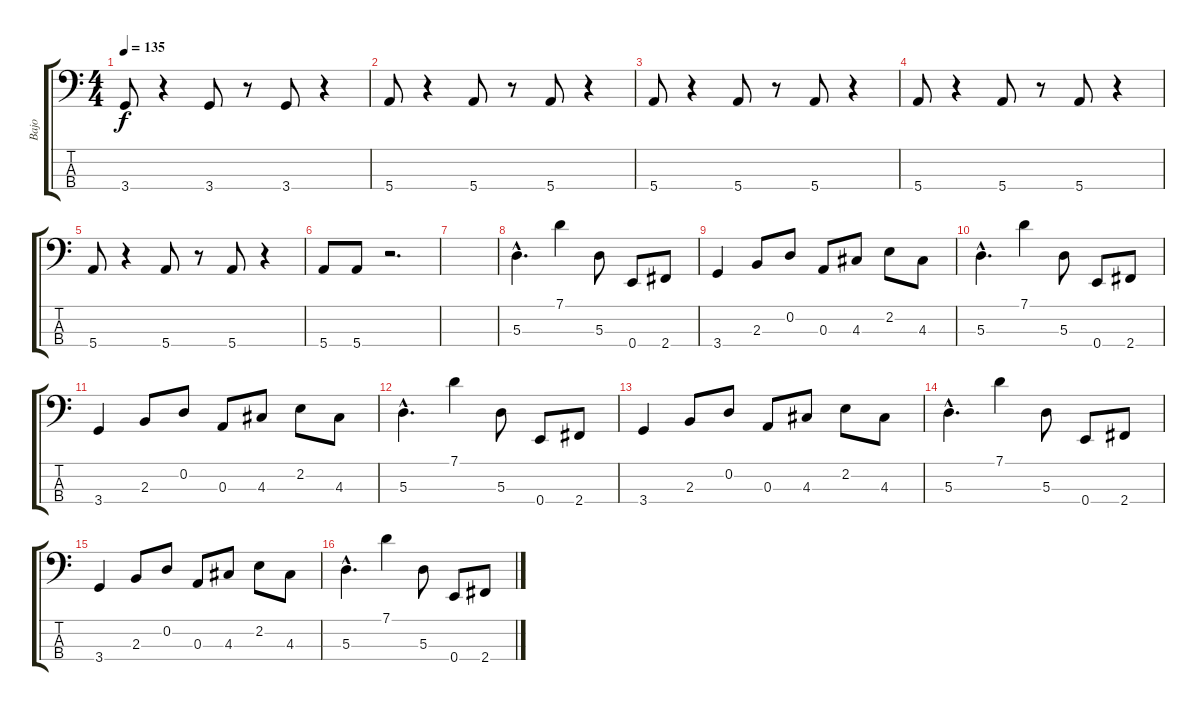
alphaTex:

\track ("Bajo" "Bajo") {instrument electricbasspick}
\staff {score tabs}
\tuning (G2 D2 A1 E1) {hide}
\ts (4 4)
\tempo 135
\clef f4
\ks c
3.4.8{dy f} r.4 3.4.8 r.8 3.4.8 r.4 |
5.4.8 r.4 5.4.8 r.8 5.4.8 r.4 |
5.4.8 r.4 5.4.8 r.8 5.4.8 r.4 |
5.4.8 r.4 5.4.8 r.8 5.4.8 r.4 |
5.4.8 r.4 5.4.8 r.8 5.4.8 r.4 |
5.4.8 5.4.8 r.2{d} |
|
5.3{hac}.4{d} 7.1.4 5.3.8 0.4.8 2.4.8 |
3.4.4 2.3.8 0.2.8 0.3.8 4.3.8 2.2.8 4.3.8 |
5.3{hac}.4{d} 7.1.4 5.3.8 0.4.8 2.4.8 |
3.4.4 2.3.8 0.2.8 0.3.8 4.3.8 2.2.8 4.3.8 |
5.3{hac}.4{d} 7.1.4 5.3.8 0.4.8 2.4.8 |
3.4.4 2.3.8 0.2.8 0.3.8 4.3.8 2.2.8 4.3.8 |
5.3{hac}.4{d} 7.1.4 5.3.8 0.4.8 2.4.8 |
3.4.4 2.3.8 0.2.8 0.3.8 4.3.8 2.2.8 4.3.8 |
5.3{hac}.4{d} 7.1.4 5.3.8 0.4.8 2.4.8
